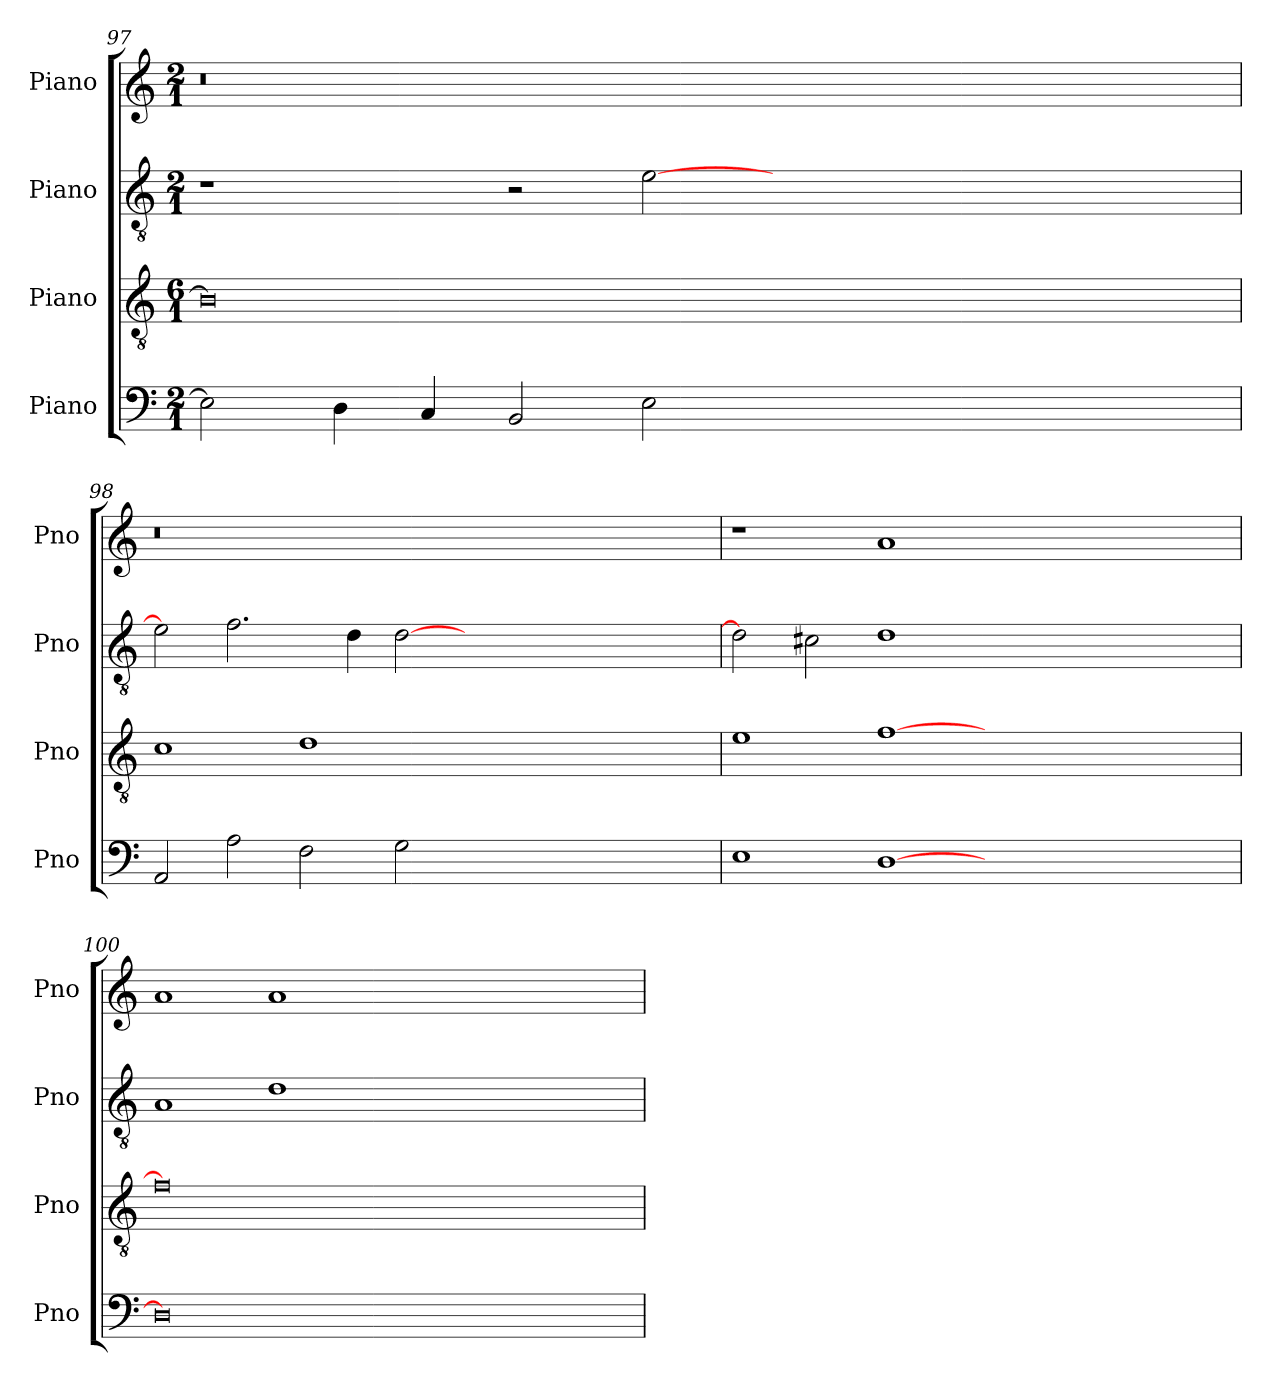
**kern	**kern	**kern	**kern
*part4	*part3	*part2	*part1
*staff4	*staff3	*staff2	*staff1
*I"Piano	*I"Piano	*I"Piano	*I"Piano
*I'Pno	*I'Pno	*I'Pno	*I'Pno
*clefF4	*clefGv2	*clefGv2	*clefG2
*k[]	*k[]	*k[]	*k[]
*M2/1	*M6/1	*M2/1	*M2/1
=97	=97	=97	=97
2E\]	0B]	1r	0r
4D\	.	.	.
4C/	.	.	.
2BB/	.	2r	.
2E\	.	[2e\	.
00ryy	00ryy	00ryy	00ryy
!!LO:LB:g=z
=98	=98	=98	=98
2AA/	1c	2e\]	0r
2A\	.	2.f\	.
2F\	1d	.	.
.	.	4d\	.
2G\	.	[2d\	.
00ryy	00ryy	00ryy	00ryy
=99	=99	=99	=99
1E	1e	2d\]	1r
.	.	2c#X\	.
[1D	[1f	1d	1a
00ryy	00ryy	00ryy	00ryy
!!LO:LB:g=z
=100	=100	=100	=100
0D]	0f]	1A	1a
.	.	1d	1a
00ryy	00ryy	00ryy	00ryy
=	=	=	=
*-	*-	*-	*-
